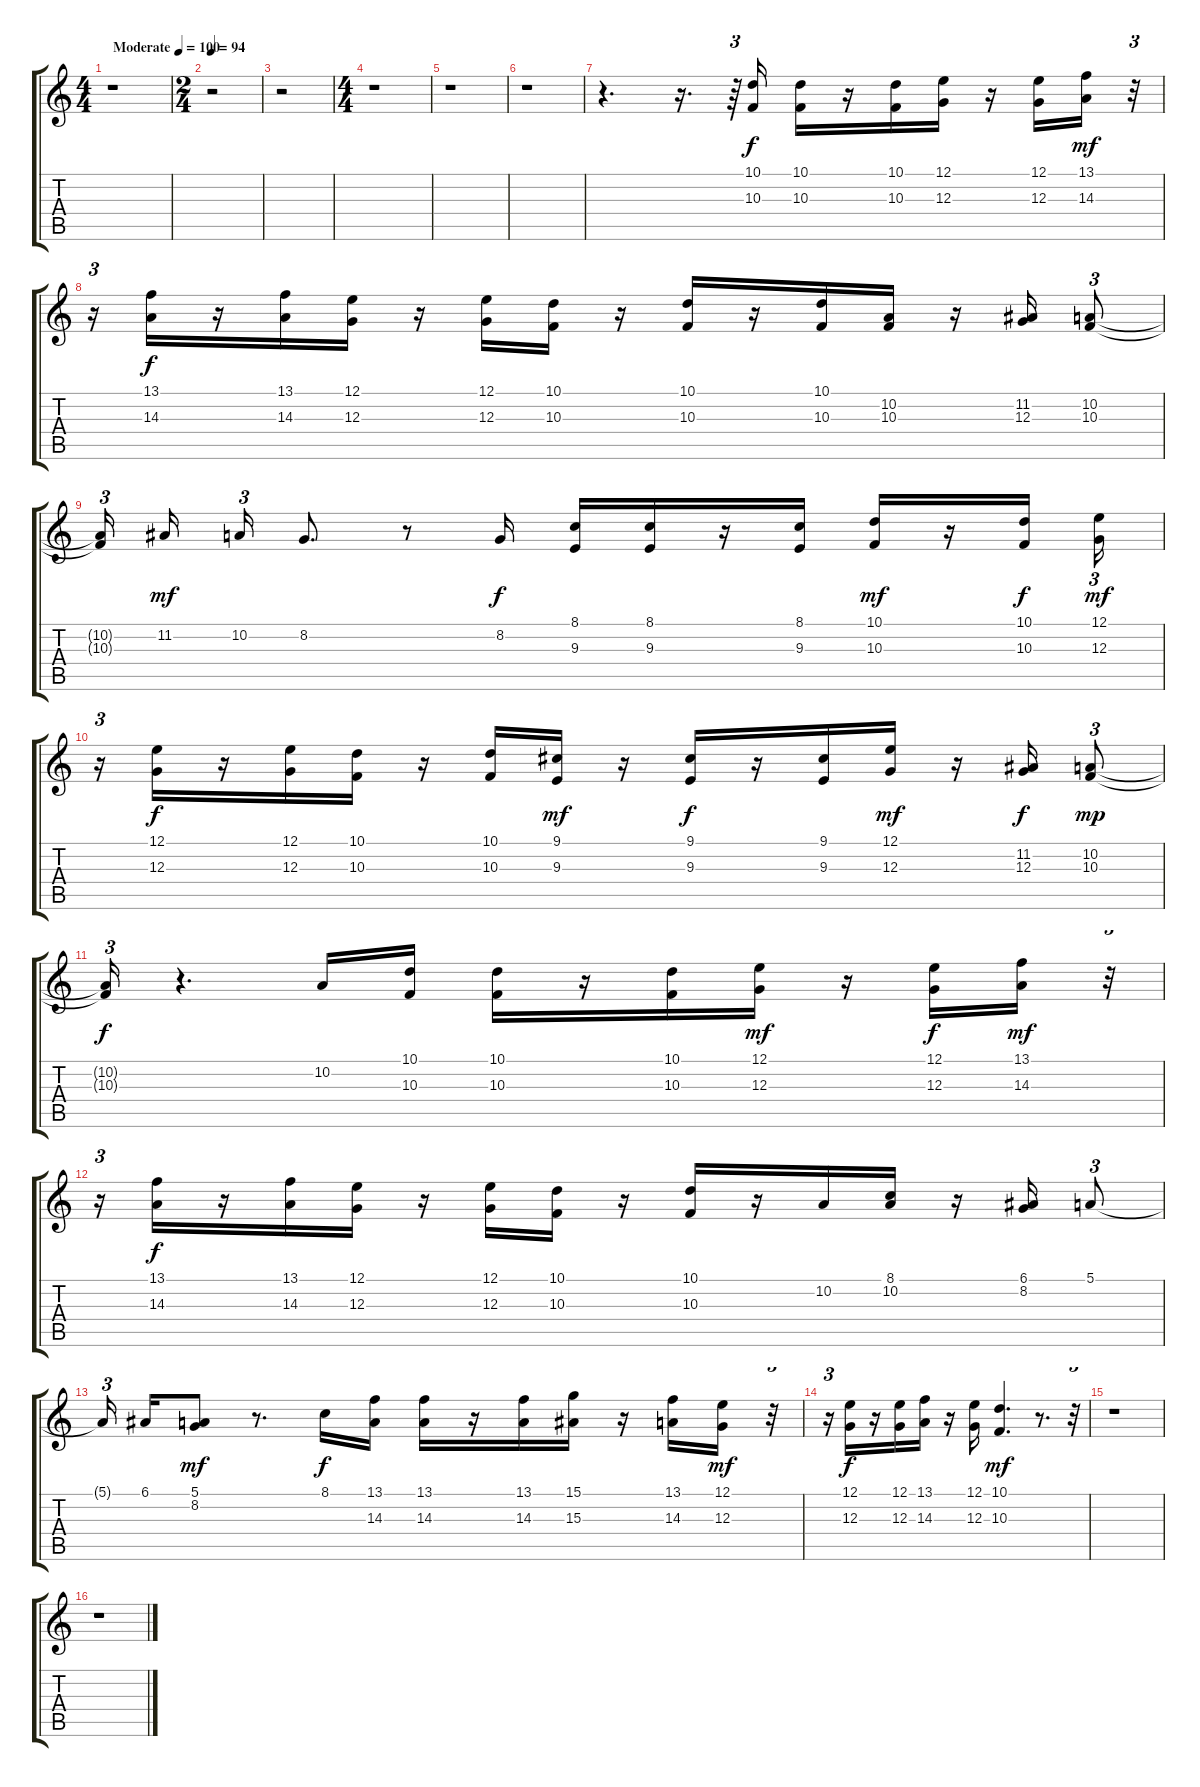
\track "" {instrument accordion}
\staff {score tabs}
\tuning (E4 B3 G3 D3 A2 E2) {hide}
\ts (4 4)
\tempo (100 "Moderate")
\clef g2
\ks c
r.1{dy f instrument accordion} |
\ts (2 4)
\tempo 94
r.2 |
r.2 |
\ts (4 4)
r.1 |
r.1 |
r.1 |
r.4{d} r.16{d} r.64{tu (3 2)} (10.1 10.3).16{volume 12} (10.1 10.3).16 r.16 (10.1 10.3).16 (12.1 12.3).16 r.16 (12.1 12.3).16 (13.1 14.3).16{dy mf} r.32{tu (3 2)} |
r.16{tu (3 2)} (13.1 14.3).16{dy f} r.16 (13.1 14.3).16 (12.1 12.3).16 r.16 (12.1 12.3).16 (10.1 10.3).16 r.16 (10.1 10.3).16 r.16 (10.1 10.3).16 (10.2 10.3).16 r.16 (11.2 12.3).16 (10.2 10.3).8{tu (3 2)} |
(10.2{t} 10.3{t}).16{tu (3 2) beam splitsecondary} 11.2.16{dy mf beam splitsecondary} 10.2.16{tu (3 2)} 8.2.8{d} r.8 8.2.16{dy f} (8.1 9.3).16 (8.1 9.3).16 r.16 (8.1 9.3).16 (10.1 10.3).16{dy mf} r.16 (10.1 10.3).16{dy f} (12.1 12.3).16{tu (3 2) dy mf} |
r.16{tu (3 2)} (12.1 12.3).16{dy f} r.16 (12.1 12.3).16 (10.1 10.3).16 r.16 (10.1 10.3).16 (9.1 9.3).16{dy mf} r.16 (9.1 9.3).16{dy f} r.16 (9.1 9.3).16 (12.1 12.3).16{dy mf} r.16 (11.2 12.3).16{dy f} (10.2 10.3).8{tu (3 2) dy mp} |
(10.2{t} 10.3{t}).16{tu (3 2) dy f} r.4{d} 10.2.16 (10.1 10.3).16 (10.1 10.3).16 r.16 (10.1 10.3).16 (12.1 12.3).16{dy mf} r.16 (12.1 12.3).16{dy f} (13.1 14.3).16{dy mf} r.32{tu (3 2)} |
r.16{tu (3 2)} (13.1 14.3).16{dy f} r.16 (13.1 14.3).16 (12.1 12.3).16 r.16 (12.1 12.3).16 (10.1 10.3).16 r.16 (10.1 10.3).16 r.16 10.2.16 (8.1 10.2).16 r.16 (6.1 8.2).16 5.1.8{tu (3 2)} |
5.1{t}.16{tu (3 2) beam splitsecondary} 6.1.16 (5.1 8.2).8{dy mf} r.8{d} 8.1.16{dy f} (13.1 14.3).16 (13.1 14.3).16 r.16 (13.1 14.3).16 (15.1 15.3).16 r.16 (13.1 14.3).16 (12.1 12.3).16{dy mf} r.32{tu (3 2)} |
r.16{tu (3 2)} (12.1 12.3).16{dy f} r.16 (12.1 12.3).16 (13.1 14.3).16 r.16 (12.1 12.3).16 (10.1 10.3).4{d dy mf} r.8{d} r.32{tu (3 2)} |
r.1 |
r.1
